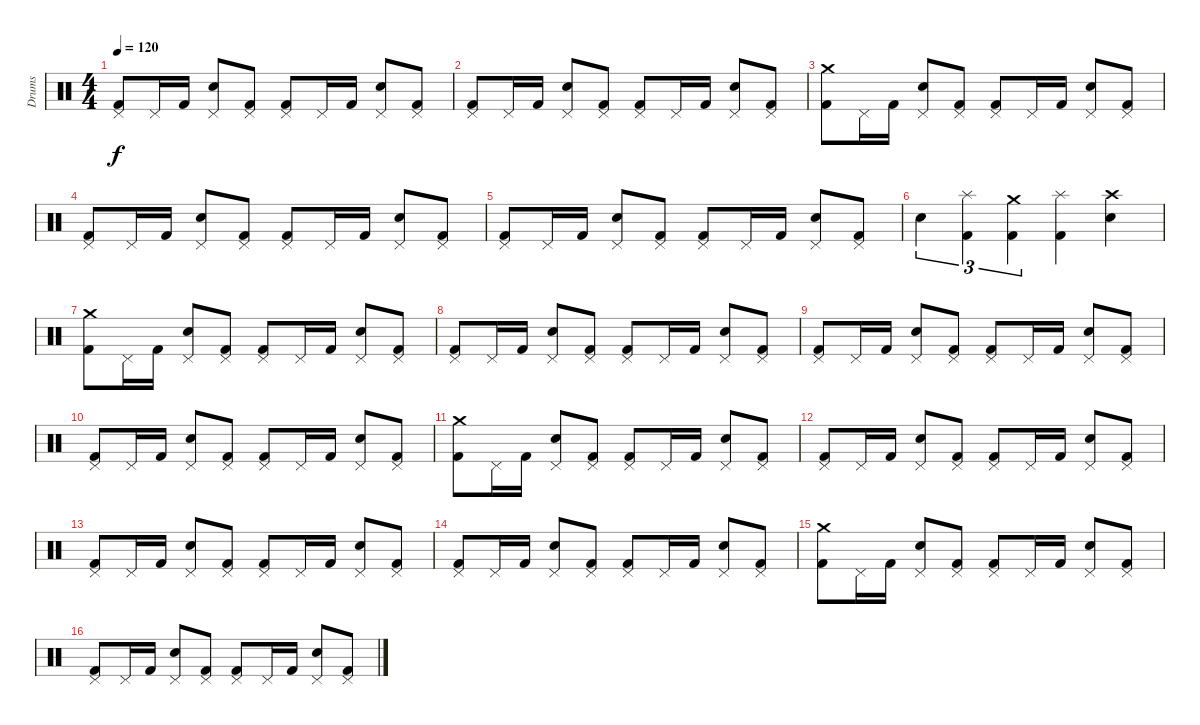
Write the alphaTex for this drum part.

\track ("Drums" "Drums") {instrument percussion}
\staff {score}
\articulation defaults
\ts (4 4)
\tempo 120
\clef neutral
\ks c
("Pedal Hi-Hat (hit)" "Kick (hit) 2").8{dy f} "Pedal Hi-Hat (hit)".16 "Kick (hit) 2".16 ("Pedal Hi-Hat (hit)" "Snare (hit) 2").8 ("Pedal Hi-Hat (hit)" "Kick (hit) 2").8 ("Pedal Hi-Hat (hit)" "Kick (hit) 2").8 "Pedal Hi-Hat (hit)".16 "Kick (hit) 2".16 ("Pedal Hi-Hat (hit)" "Snare (hit) 2").8 ("Pedal Hi-Hat (hit)" "Kick (hit) 2").8 |
("Pedal Hi-Hat (hit)" "Kick (hit) 2").8 "Pedal Hi-Hat (hit)".16 "Kick (hit) 2".16 ("Pedal Hi-Hat (hit)" "Snare (hit) 2").8 ("Pedal Hi-Hat (hit)" "Kick (hit) 2").8 ("Pedal Hi-Hat (hit)" "Kick (hit) 2").8 "Pedal Hi-Hat (hit)".16 "Kick (hit) 2".16 ("Pedal Hi-Hat (hit)" "Snare (hit) 2").8 ("Pedal Hi-Hat (hit)" "Kick (hit) 2").8 |
("Crash medium (hit)" "Kick (hit) 2").8 "Pedal Hi-Hat (hit)".16 "Kick (hit) 2".16 ("Pedal Hi-Hat (hit)" "Snare (hit) 2").8 ("Pedal Hi-Hat (hit)" "Kick (hit) 2").8 ("Pedal Hi-Hat (hit)" "Kick (hit) 2").8 "Pedal Hi-Hat (hit)".16 "Kick (hit) 2".16 ("Pedal Hi-Hat (hit)" "Snare (hit) 2").8 ("Pedal Hi-Hat (hit)" "Kick (hit) 2").8 |
("Pedal Hi-Hat (hit)" "Kick (hit) 2").8 "Pedal Hi-Hat (hit)".16 "Kick (hit) 2".16 ("Pedal Hi-Hat (hit)" "Snare (hit) 2").8 ("Pedal Hi-Hat (hit)" "Kick (hit) 2").8 ("Pedal Hi-Hat (hit)" "Kick (hit) 2").8 "Pedal Hi-Hat (hit)".16 "Kick (hit) 2".16 ("Pedal Hi-Hat (hit)" "Snare (hit) 2").8 ("Pedal Hi-Hat (hit)" "Kick (hit) 2").8 |
("Pedal Hi-Hat (hit)" "Kick (hit) 2").8 "Pedal Hi-Hat (hit)".16 "Kick (hit) 2".16 ("Pedal Hi-Hat (hit)" "Snare (hit) 2").8 ("Pedal Hi-Hat (hit)" "Kick (hit) 2").8 ("Pedal Hi-Hat (hit)" "Kick (hit) 2").8 "Pedal Hi-Hat (hit)".16 "Kick (hit) 2".16 ("Pedal Hi-Hat (hit)" "Snare (hit) 2").8 ("Pedal Hi-Hat (hit)" "Kick (hit) 2").8 |
"Snare (hit) 2".4{tu (3 2)} ("Splash (hit)" "Kick (hit) 2").4{tu (3 2)} ("Crash medium (hit)" "Kick (hit) 2").4{tu (3 2)} ("Splash (hit)" "Kick (hit) 2").4 ("Crash high (hit)" "Snare (hit) 2").4 |
("Crash medium (hit)" "Kick (hit) 2").8 "Pedal Hi-Hat (hit)".16 "Kick (hit) 2".16 ("Pedal Hi-Hat (hit)" "Snare (hit) 2").8 ("Pedal Hi-Hat (hit)" "Kick (hit) 2").8 ("Pedal Hi-Hat (hit)" "Kick (hit) 2").8 "Pedal Hi-Hat (hit)".16 "Kick (hit) 2".16 ("Pedal Hi-Hat (hit)" "Snare (hit) 2").8 ("Pedal Hi-Hat (hit)" "Kick (hit) 2").8 |
("Pedal Hi-Hat (hit)" "Kick (hit) 2").8 "Pedal Hi-Hat (hit)".16 "Kick (hit) 2".16 ("Pedal Hi-Hat (hit)" "Snare (hit) 2").8 ("Pedal Hi-Hat (hit)" "Kick (hit) 2").8 ("Pedal Hi-Hat (hit)" "Kick (hit) 2").8 "Pedal Hi-Hat (hit)".16 "Kick (hit) 2".16 ("Pedal Hi-Hat (hit)" "Snare (hit) 2").8 ("Pedal Hi-Hat (hit)" "Kick (hit) 2").8 |
("Pedal Hi-Hat (hit)" "Kick (hit) 2").8 "Pedal Hi-Hat (hit)".16 "Kick (hit) 2".16 ("Pedal Hi-Hat (hit)" "Snare (hit) 2").8 ("Pedal Hi-Hat (hit)" "Kick (hit) 2").8 ("Pedal Hi-Hat (hit)" "Kick (hit) 2").8 "Pedal Hi-Hat (hit)".16 "Kick (hit) 2".16 ("Pedal Hi-Hat (hit)" "Snare (hit) 2").8 ("Pedal Hi-Hat (hit)" "Kick (hit) 2").8 |
("Pedal Hi-Hat (hit)" "Kick (hit) 2").8 "Pedal Hi-Hat (hit)".16 "Kick (hit) 2".16 ("Pedal Hi-Hat (hit)" "Snare (hit) 2").8 ("Pedal Hi-Hat (hit)" "Kick (hit) 2").8 ("Pedal Hi-Hat (hit)" "Kick (hit) 2").8 "Pedal Hi-Hat (hit)".16 "Kick (hit) 2".16 ("Pedal Hi-Hat (hit)" "Snare (hit) 2").8 ("Pedal Hi-Hat (hit)" "Kick (hit) 2").8 |
("Crash medium (hit)" "Kick (hit) 2").8 "Pedal Hi-Hat (hit)".16 "Kick (hit) 2".16 ("Pedal Hi-Hat (hit)" "Snare (hit) 2").8 ("Pedal Hi-Hat (hit)" "Kick (hit) 2").8 ("Pedal Hi-Hat (hit)" "Kick (hit) 2").8 "Pedal Hi-Hat (hit)".16 "Kick (hit) 2".16 ("Pedal Hi-Hat (hit)" "Snare (hit) 2").8 ("Pedal Hi-Hat (hit)" "Kick (hit) 2").8 |
("Pedal Hi-Hat (hit)" "Kick (hit) 2").8 "Pedal Hi-Hat (hit)".16 "Kick (hit) 2".16 ("Pedal Hi-Hat (hit)" "Snare (hit) 2").8 ("Pedal Hi-Hat (hit)" "Kick (hit) 2").8 ("Pedal Hi-Hat (hit)" "Kick (hit) 2").8 "Pedal Hi-Hat (hit)".16 "Kick (hit) 2".16 ("Pedal Hi-Hat (hit)" "Snare (hit) 2").8 ("Pedal Hi-Hat (hit)" "Kick (hit) 2").8 |
("Pedal Hi-Hat (hit)" "Kick (hit) 2").8 "Pedal Hi-Hat (hit)".16 "Kick (hit) 2".16 ("Pedal Hi-Hat (hit)" "Snare (hit) 2").8 ("Pedal Hi-Hat (hit)" "Kick (hit) 2").8 ("Pedal Hi-Hat (hit)" "Kick (hit) 2").8 "Pedal Hi-Hat (hit)".16 "Kick (hit) 2".16 ("Pedal Hi-Hat (hit)" "Snare (hit) 2").8 ("Pedal Hi-Hat (hit)" "Kick (hit) 2").8 |
("Pedal Hi-Hat (hit)" "Kick (hit) 2").8 "Pedal Hi-Hat (hit)".16 "Kick (hit) 2".16 ("Pedal Hi-Hat (hit)" "Snare (hit) 2").8 ("Pedal Hi-Hat (hit)" "Kick (hit) 2").8 ("Pedal Hi-Hat (hit)" "Kick (hit) 2").8 "Pedal Hi-Hat (hit)".16 "Kick (hit) 2".16 ("Pedal Hi-Hat (hit)" "Snare (hit) 2").8 ("Pedal Hi-Hat (hit)" "Kick (hit) 2").8 |
("Crash medium (hit)" "Kick (hit) 2").8 "Pedal Hi-Hat (hit)".16 "Kick (hit) 2".16 ("Pedal Hi-Hat (hit)" "Snare (hit) 2").8 ("Pedal Hi-Hat (hit)" "Kick (hit) 2").8 ("Pedal Hi-Hat (hit)" "Kick (hit) 2").8 "Pedal Hi-Hat (hit)".16 "Kick (hit) 2".16 ("Pedal Hi-Hat (hit)" "Snare (hit) 2").8 ("Pedal Hi-Hat (hit)" "Kick (hit) 2").8 |
("Pedal Hi-Hat (hit)" "Kick (hit) 2").8 "Pedal Hi-Hat (hit)".16 "Kick (hit) 2".16 ("Pedal Hi-Hat (hit)" "Snare (hit) 2").8 ("Pedal Hi-Hat (hit)" "Kick (hit) 2").8 ("Pedal Hi-Hat (hit)" "Kick (hit) 2").8 "Pedal Hi-Hat (hit)".16 "Kick (hit) 2".16 ("Pedal Hi-Hat (hit)" "Snare (hit) 2").8 ("Pedal Hi-Hat (hit)" "Kick (hit) 2").8
